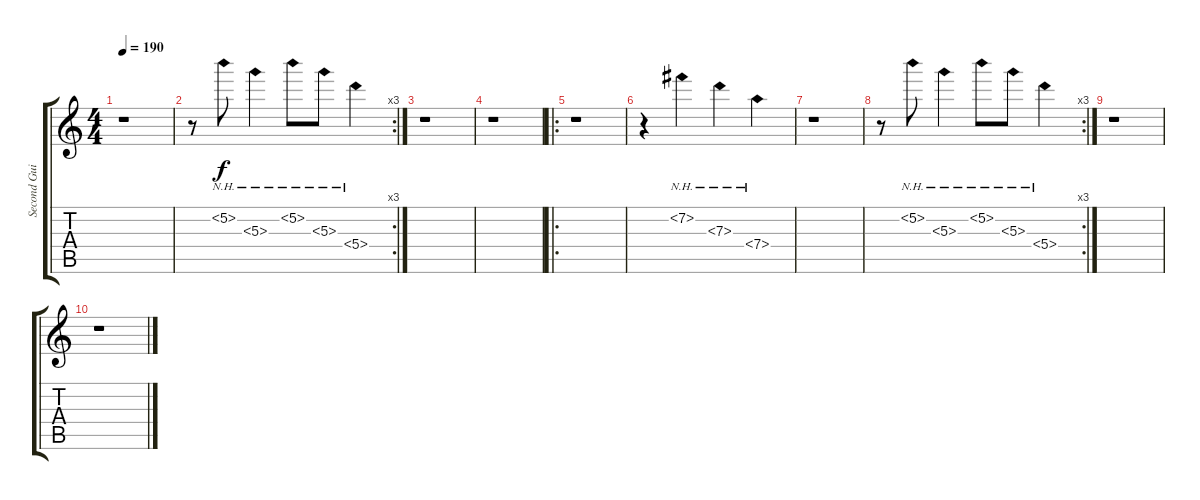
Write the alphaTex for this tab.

\track ("Second Guitar (auch natural...)" "Second Gui") {instrument distortionguitar}
\staff {score tabs}
\tuning (E4 B3 G3 D3 A2 E2) {hide}
\ts (4 4)
\tempo 190
\clef g2
\ks c
r.1{dy f} |
\rc 3
r.8 5.2{nh}.8 5.3{nh}.4 5.2{nh}.8 5.3{nh}.8 5.4{nh}.4 |
r.1 |
r.1 |
\ro
r.1 |
r.4 7.2{nh}.4 7.3{nh}.4 7.4{nh}.4 |
r.1 |
\rc 3
r.8 5.2{nh}.8 5.3{nh}.4 5.2{nh}.8 5.3{nh}.8 5.4{nh}.4 |
r.1 |
r.1
